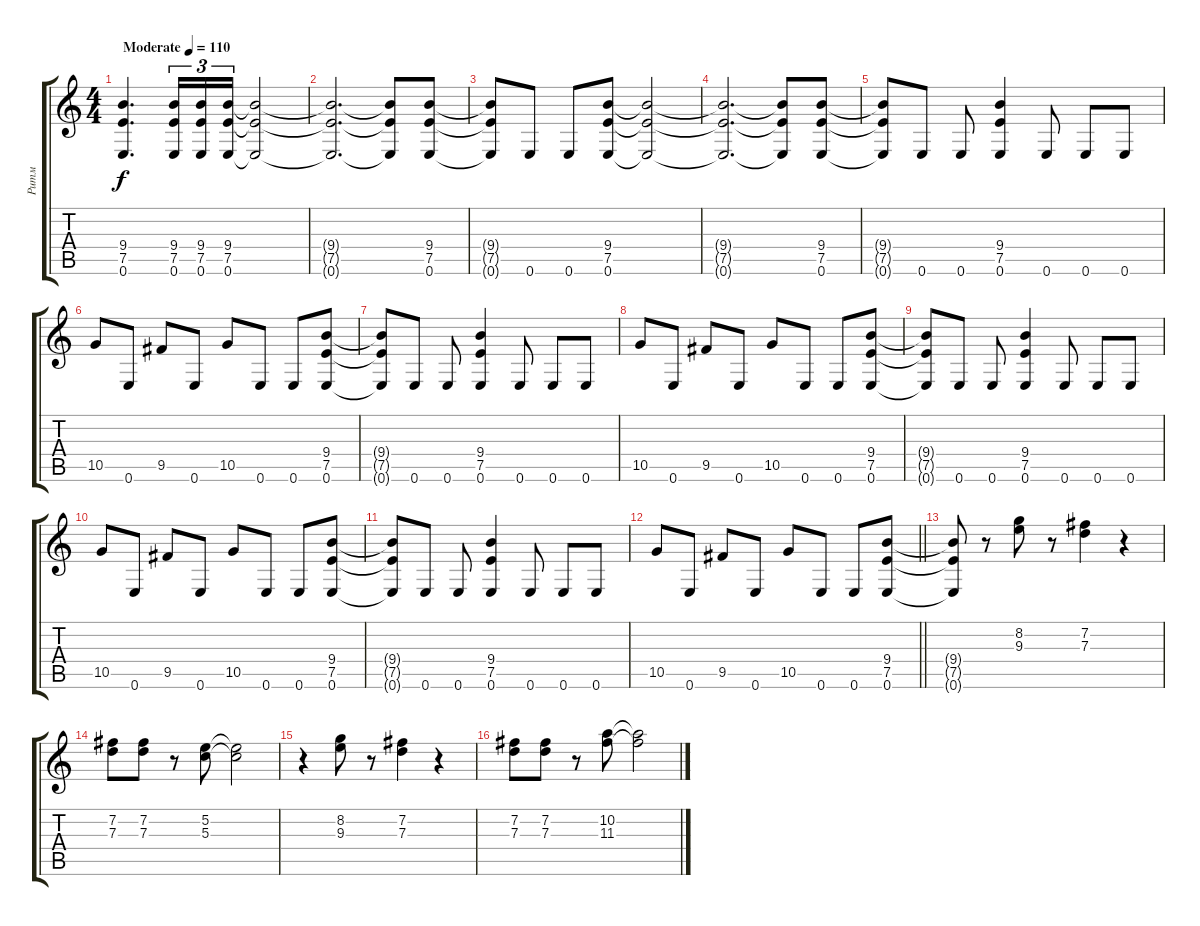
\track ("Ритм" "Ритм") {instrument distortionguitar}
\staff {score tabs}
\tuning (E4 B3 G3 D3 A2 E2) {hide}
\ts (4 4)
\tempo (110 "Moderate")
\clef g2
\ks c
(9.4 7.5 0.6).4{d dy f instrument distortionguitar} (9.4 7.5 0.6).16{tu (3 2)} (9.4 7.5 0.6).16{tu (3 2)} (9.4 7.5 0.6).16{tu (3 2)} (9.4{t} 7.5{t} 0.6{t}).2 |
(9.4{t} 7.5{t} 0.6{t}).2{d} (9.4{t} 7.5{t} 0.6{t}).8 (9.4 7.5 0.6).8 |
(9.4{t} 7.5{t} 0.6{t}).8 0.6.8 0.6.8 (9.4 7.5 0.6).8 (9.4{t} 7.5{t} 0.6{t}).2 |
(9.4{t} 7.5{t} 0.6{t}).2{d} (9.4{t} 7.5{t} 0.6{t}).8 (9.4 7.5 0.6).8 |
(9.4{t} 7.5{t} 0.6{t}).8 0.6.8 0.6.8 (9.4 7.5 0.6).4 0.6.8 0.6.8 0.6.8 |
10.5.8 0.6.8 9.5.8 0.6.8 10.5.8 0.6.8 0.6.8 (9.4 7.5 0.6).8 |
(9.4{t} 7.5{t} 0.6{t}).8 0.6.8 0.6.8 (9.4 7.5 0.6).4 0.6.8 0.6.8 0.6.8 |
10.5.8 0.6.8 9.5.8 0.6.8 10.5.8 0.6.8 0.6.8 (9.4 7.5 0.6).8 |
(9.4{t} 7.5{t} 0.6{t}).8 0.6.8 0.6.8 (9.4 7.5 0.6).4 0.6.8 0.6.8 0.6.8 |
10.5.8 0.6.8 9.5.8 0.6.8 10.5.8 0.6.8 0.6.8 (9.4 7.5 0.6).8 |
(9.4{t} 7.5{t} 0.6{t}).8 0.6.8 0.6.8 (9.4 7.5 0.6).4 0.6.8 0.6.8 0.6.8 |
\barLineRight lightlight
10.5.8 0.6.8 9.5.8 0.6.8 10.5.8 0.6.8 0.6.8 (9.4 7.5 0.6).8 |
(9.4{t} 7.5{t} 0.6{t}).8 r.8 (8.2 9.3).8 r.8 (7.2 7.3).4 r.4 |
(7.2 7.3).8 (7.2 7.3).8 r.8 (5.2 5.3).8 (5.2{t} 5.3{t}).2 |
r.4 (8.2 9.3).8 r.8 (7.2 7.3).4 r.4 |
(7.2 7.3).8 (7.2 7.3).8 r.8 (10.2 11.3).8 (10.2{t} 11.3{t}).2
